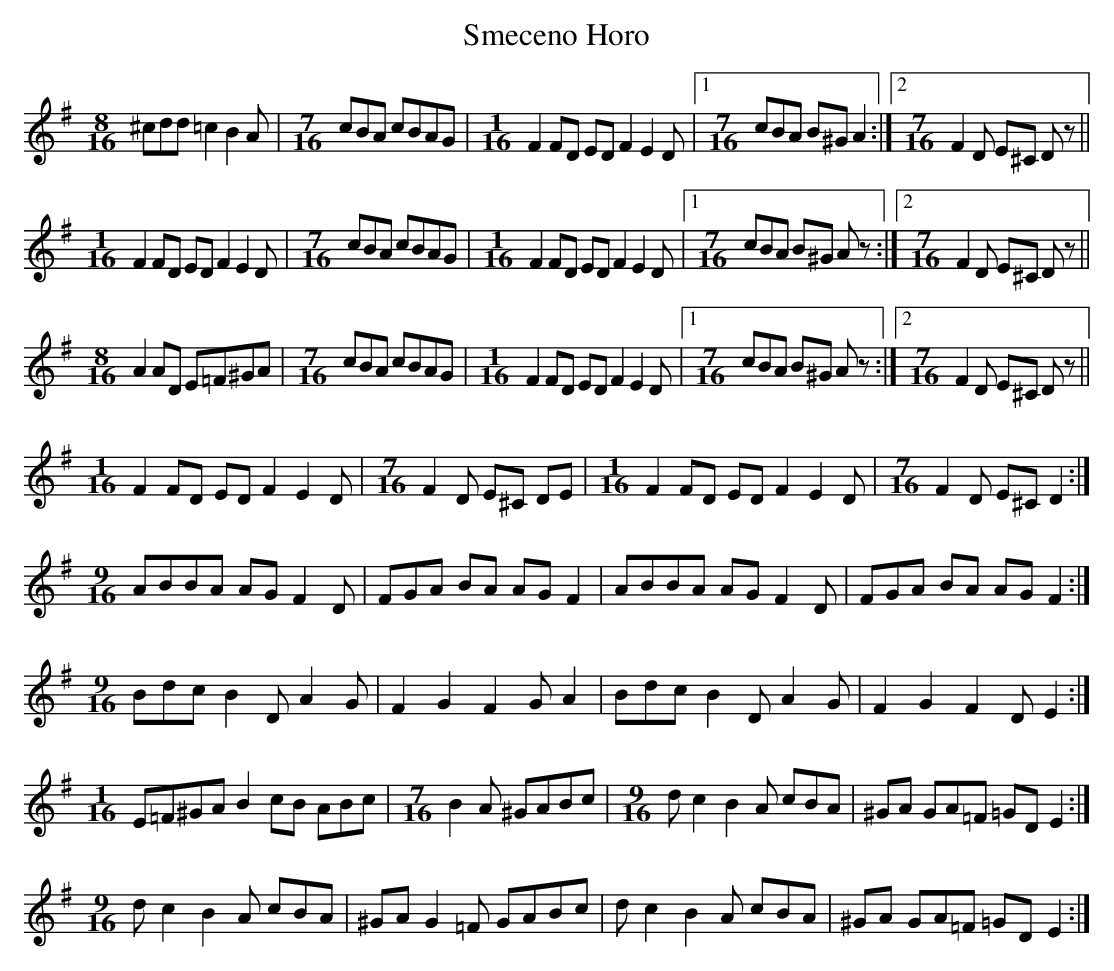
X:1
T: Smeceno Horo
M: 4/4
L: 1/8
K: Dmix
[M:8/16]^cdd =c2 B2A|[M:7/16]cBA cBAG|[M:1/16]F2FD ED F2 E2D|1 [M:7/16]cBA B^G A2:|2 [M:7/16]F2D E^C Dz||
[M:1/16]F2 FD ED F2 E2D|[M:7/16]cBA cBAG|[M:1/16]F2 FD ED F2 E2D|1 [M:7/16]cBA B^G Az:|2 [M:7/16]F2D E^C Dz||
[M:8/16]A2 AD E=F^GA|[M:7/16]cBA cBAG|[M:1/16]F2FD ED F2 E2D|1 [M:7/16]cBA B^G Az:|2 [M:7/16]F2D E^C Dz||
[M:1/16]F2 FD ED F2 E2D|[M:7/16]F2D E^C DE|[M:1/16]F2 FD ED F2 E2D|[M:7/16]F2D E^C D2:|
[M:9/16]ABBA AG F2D|FGA BA AG F2|ABBA AG F2D|FGA BA AG F2:|
[M:9/16]Bdc B2D A2G|F2 G2 F2G A2|Bdc B2D A2G|F2 G2 F2D E2:|
[M:1/16]E=F^GA B2 cB ABc|[M:7/16] B2A ^GABc|[M:9/16] dc2 B2A cBA|^GA GA=F =GD E2:|
[M:9/16]dc2 B2A cBA|^GA G2=F GABc|dc2 B2A cBA|^GA GA=F =GD E2:|
